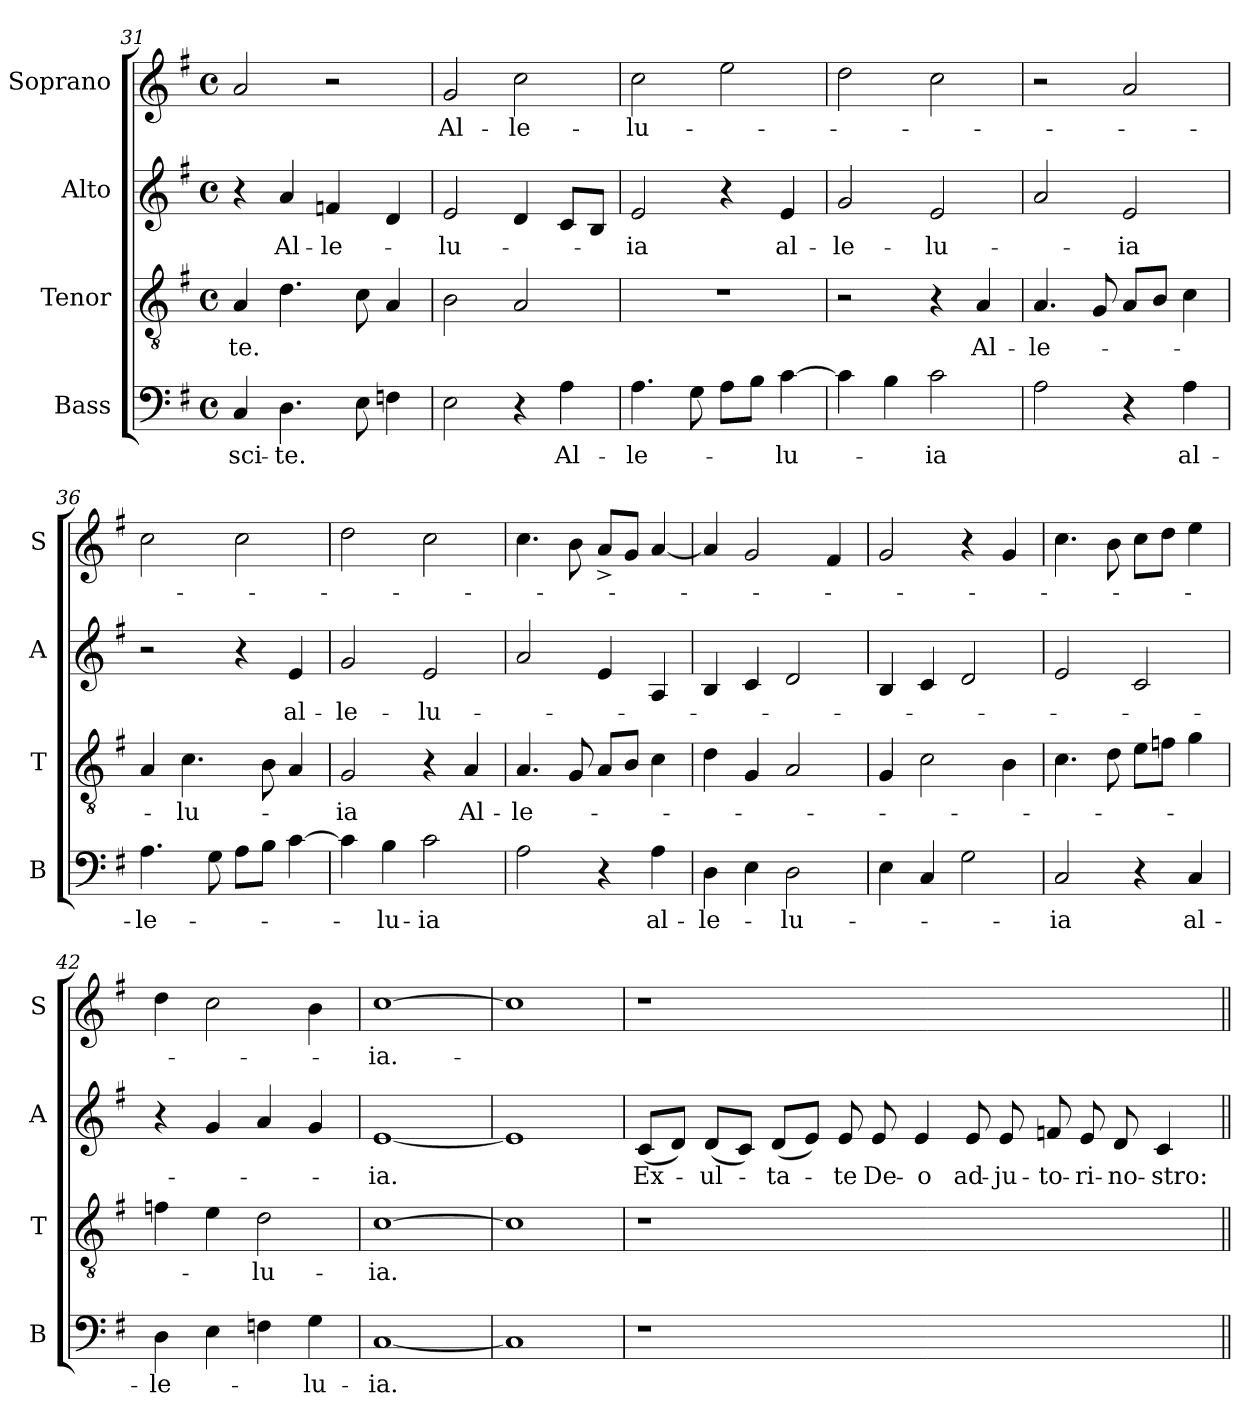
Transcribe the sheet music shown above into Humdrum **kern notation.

**kern	**text	**kern	**text	**kern	**text	**kern	**text
*part4	*part4	*part3	*part3	*part2	*part2	*part1	*part1
*staff4	*staff4	*staff3	*staff3	*staff2	*staff2	*staff1	*staff1
*I"Bass	*	*I"Tenor	*	*I"Alto	*	*I"Soprano	*
*I'B	*	*I'T	*	*I'A	*	*I'S	*
*clefF4	*	*clefGv2	*	*clefG2	*	*clefG2	*
*k[f#]	*	*k[f#]	*	*k[f#]	*	*k[f#]	*
*G:	*	*G:	*	*G:	*	*G:	*
*M4/4	*	*M4/4	*	*M4/4	*	*M4/4	*
*met(c)	*	*met(c)	*	*met(c)	*	*met(c)	*
=31	=31	=31	=31	=31	=31	=31	=31
!	!LO:LY:b	!	!LO:LY:b	!	!	!	!
4C/	-sci-	4A/	-te.	4r	.	2a/	.
!	!LO:LY:b	!	!	!	!LO:LY:b	!	!
4.D\	-te.	4.d\	.	4a/	Al-	.	.
!	!	!	!	!	!LO:LY:b	!	!
.	.	.	.	4fn/	-le-	2r	.
8E\	.	8c\	.	.	.	.	.
4Fn\	.	4A/	.	4d/	.	.	.
!!LO:LB:g=z
=32	=32	=32	=32	=32	=32	=32	=32
!	!	!	!	!	!LO:LY:b	!	!LO:LY:b
2E\	.	2B\	.	2e/	-lu-	2g/	Al-
!	!	!	!	!	!	!	!LO:LY:b
4r	.	2A/	.	4d/	.	2cc\	-le-
!	!LO:LY:b	!	!	!	!	!	!
4A\	Al-	.	.	8c/L	.	.	.
.	.	.	.	8B/J	.	.	.
=33	=33	=33	=33	=33	=33	=33	=33
!	!LO:LY:b	!	!	!	!LO:LY:b	!	!LO:LY:b
4.A\	-le-	1r	.	2e/	-ia	2cc\	-lu-
8G\	.	.	.	.	.	.	.
8A\L	.	.	.	4r	.	2ee\	.
8B\J	.	.	.	.	.	.	.
!	!LO:LY:b	!	!	!	!LO:LY:b	!	!
[>4c\	-lu-	.	.	4e/	al-	.	.
=34	=34	=34	=34	=34	=34	=34	=34
!	!	!	!	!	!LO:LY:b	!	!
4c\]	.	2r	.	2g/	-le-	2dd\	.
4B\	.	.	.	.	.	.	.
!	!LO:LY:b	!	!	!	!LO:LY:b	!	!
2c\	-ia	4r	.	2e/	-lu-	2cc\	.
!	!	!	!LO:LY:b	!	!	!	!
.	.	4A/	Al-	.	.	.	.
=35	=35	=35	=35	=35	=35	=35	=35
!	!	!	!LO:LY:b	!	!	!	!
2A\	.	4.A/	-le-	2a/	.	2r	.
.	.	8G/	.	.	.	.	.
!	!	!	!	!	!LO:LY:b	!	!
4r	.	8A/L	.	2e/	-ia	2a/	.
.	.	8B/J	.	.	.	.	.
!	!LO:LY:b	!	!	!	!	!	!
4A\	al-	4c\	.	.	.	.	.
=36	=36	=36	=36	=36	=36	=36	=36
!	!LO:LY:b	!	!	!	!	!	!
4.A\	-le-	4A/	.	2r	.	2cc\	.
!	!	!	!LO:LY:b	!	!	!	!
.	.	4.c\	-lu-	.	.	.	.
8G\	.	.	.	.	.	.	.
8A\L	.	.	.	4r	.	2cc\	.
8B\J	.	8B\	.	.	.	.	.
!	!	!	!	!	!LO:LY:b	!	!
[>4c\	.	4A/	.	4e/	al-	.	.
=37	=37	=37	=37	=37	=37	=37	=37
!	!	!	!LO:LY:b	!	!LO:LY:b	!	!
4c\]	.	2G/	-ia	2g/	-le-	2dd\	.
!	!LO:LY:b	!	!	!	!	!	!
4B\	-lu-	.	.	.	.	.	.
!	!LO:LY:b	!	!	!	!LO:LY:b	!	!
2c\	-ia	4r	.	2e/	-lu-	2cc\	.
!	!	!	!LO:LY:b	!	!	!	!
.	.	4A/	Al-	.	.	.	.
!!LO:PB:g=z
=38	=38	=38	=38	=38	=38	=38	=38
!	!	!	!LO:LY:b	!	!	!	!
2A\	.	4.A/	-le-	2a/	.	4.cc\	.
.	.	8G/	.	.	.	8b\	.
4r	.	8A/L	.	4e/	.	8a^</L	.
.	.	8B/J	.	.	.	8g/J	.
!	!LO:LY:b	!	!	!	!	!	!
4A\	al-	4c\	.	4A/	.	[<4a/	.
=39	=39	=39	=39	=39	=39	=39	=39
!	!LO:LY:b	!	!	!	!	!	!
4D\	-le-	4d\	.	4B/	.	4a/]	.
4E\	.	4G/	.	4c/	.	2g/	.
!	!LO:LY:b	!	!	!	!	!	!
2D\	-lu-	2A/	.	2d/	.	.	.
.	.	.	.	.	.	4f#/	.
=40	=40	=40	=40	=40	=40	=40	=40
4E\	.	4G/	.	4B/	.	2g/	.
4C/	.	2c\	.	4c/	.	.	.
2G\	.	.	.	2d/	.	4r	.
.	.	4B\	.	.	.	4g/	.
=41	=41	=41	=41	=41	=41	=41	=41
!	!LO:LY:b	!	!	!	!	!	!
2C/	-ia	4.c\	.	2e/	.	4.cc\	.
.	.	8d\	.	.	.	8b\	.
4r	.	8e\L	.	2c/	.	8cc\L	.
.	.	8fn\J	.	.	.	8dd\J	.
!	!LO:LY:b	!	!	!	!	!	!
4C/	al-	4g\	.	.	.	4ee\	.
=42	=42	=42	=42	=42	=42	=42	=42
!	!LO:LY:b	!	!	!	!	!	!
4D\	-le-	4fn\	.	4r	.	4dd\	.
4E\	.	4e\	.	4g/	.	2cc\	.
!	!	!	!LO:LY:b	!	!	!	!
4Fn\	.	2d\	-lu-	4a/	.	.	.
!	!LO:LY:b	!	!	!	!	!	!
4G\	-lu-	.	.	4g/	.	4b\	.
=43	=43	=43	=43	=43	=43	=43	=43
!	!LO:LY:b	!	!LO:LY:b	!	!LO:LY:b	!	!LO:LY:b
[<1C	-ia.	[>1c	-ia.	[<1e	-ia.	[>1cc	-ia.-
=44	=44	=44	=44	=44	=44	=44	=44
1C]	.	1c]	.	1e]	.	1cc]	.
!!LO:LB:g=z
=45	=45	=45	=45	=45	=45	=45	=45
!LO:N:vis=1	!	!LO:N:vis=1	!	!	!LO:LY:b	!LO:N:vis=1	!
1r	.	1r	.	(<8c/L	Ex-	1r	.
.	.	.	.	8d/J)	.	.	.
!	!	!	!	!	!LO:LY:b	!	!
.	.	.	.	(<8d/L	-ul-	.	.
.	.	.	.	8c/J)	.	.	.
!	!	!	!	!	!LO:LY:b	!	!
.	.	.	.	(<8d/L	-ta-	.	.
.	.	.	.	8e/J)	.	.	.
!	!	!	!	!	!LO:LY:b	!	!
.	.	.	.	8e/	-te	.	.
!	!	!	!	!	!LO:LY:b	!	!
.	.	.	.	8e/	De-	.	.
!	!	!	!	!	!LO:LY:b	!	!
1ryy	.	1ryy	.	4e/	-o	1ryy	.
!	!	!	!	!	!LO:LY:b	!	!
.	.	.	.	8e/	ad-	.	.
!	!	!	!	!	!LO:LY:b	!	!
.	.	.	.	8e/	-ju-	.	.
!	!	!	!	!	!LO:LY:b	!	!
.	.	.	.	8fn/	-to-	.	.
!	!	!	!	!	!LO:LY:b	!	!
.	.	.	.	8e/	-ri-	.	.
!	!	!	!	!	!LO:LY:b	!	!
.	.	.	.	8d/	-no-	.	.
!	!	!	!	!	!LO:LY:b	!	!
.	.	.	.	4c/	-stro:	.	.
8ryy	.	8ryy	.	.	.	8ryy	.
=||	=||	=||	=||	=||	=||	=||	=||
*-	*-	*-	*-	*-	*-	*-	*-
